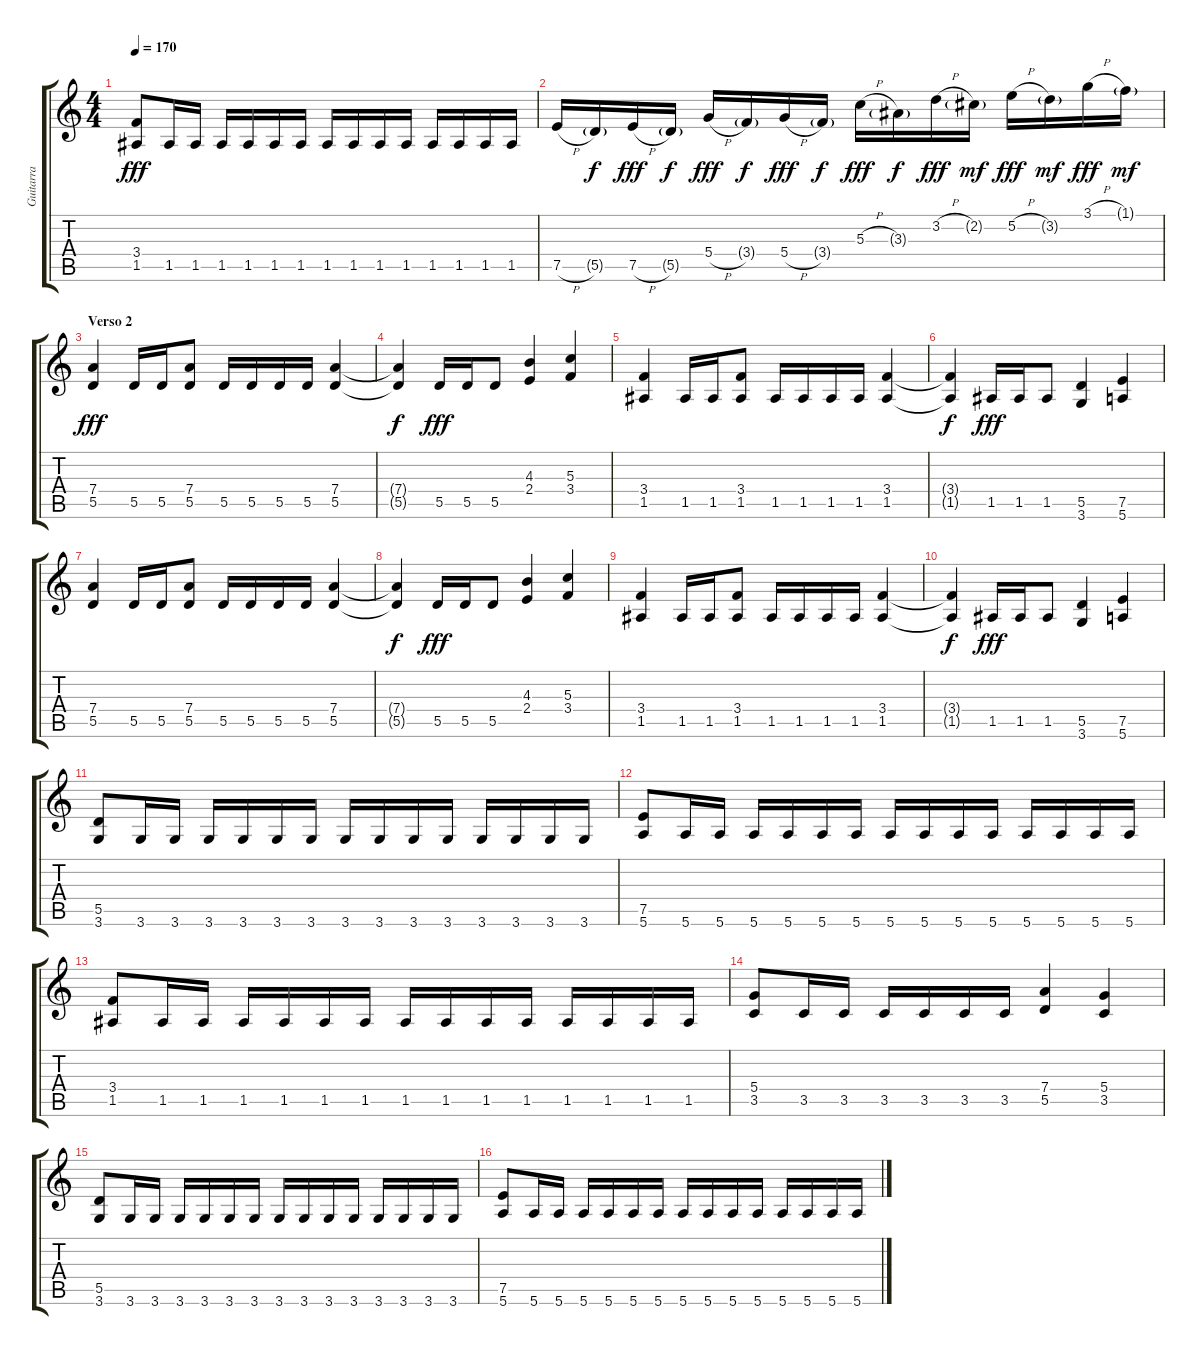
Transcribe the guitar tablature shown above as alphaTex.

\track ("Guitarra" "Guitarra") {instrument distortionguitar}
\staff {score tabs}
\tuning (E4 B3 G3 D3 A2 E2) {hide}
\ts (4 4)
\tempo 170
\clef g2
\ks c
(3.4 1.5).8{dy fff} 1.5.16 1.5.16 1.5.16 1.5.16 1.5.16 1.5.16 1.5.16 1.5.16 1.5.16 1.5.16 1.5.16 1.5.16 1.5.16 1.5.16 |
7.5{h}.16{balance 2} 5.5{g}.16{dy f} 7.5{h}.16{dy fff} 5.5{g}.16{dy f} 5.4{h}.16{dy fff} 3.4{g}.16{dy f} 5.4{h}.16{dy fff} 3.4{g}.16{dy f} 5.3{h}.16{dy fff} 3.3{g}.16{dy f} 3.2{h}.16{dy fff} 2.2{g}.16{dy mf} 5.2{h}.16{dy fff} 3.2{g}.16{dy mf} 3.1{h}.16{dy fff} 1.1{g}.16{dy mf} |
\section ("" "Verso 2")
(7.4 5.5).4{dy fff balance 8} 5.5.16 5.5.16 (7.4 5.5).8 5.5.16 5.5.16 5.5.16 5.5.16 (7.4 5.5).4 |
(7.4{t} 5.5{t}).4{dy f} 5.5.16{dy fff} 5.5.16 5.5.8 (4.3 2.4).4 (5.3 3.4).4 |
(3.4 1.5).4 1.5.16 1.5.16 (3.4 1.5).8 1.5.16 1.5.16 1.5.16 1.5.16 (3.4 1.5).4 |
(3.4{t} 1.5{t}).4{dy f} 1.5.16{dy fff} 1.5.16 1.5.8 (5.5 3.6).4 (7.5 5.6).4 |
(7.4 5.5).4 5.5.16 5.5.16 (7.4 5.5).8 5.5.16 5.5.16 5.5.16 5.5.16 (7.4 5.5).4 |
(7.4{t} 5.5{t}).4{dy f} 5.5.16{dy fff} 5.5.16 5.5.8 (4.3 2.4).4 (5.3 3.4).4 |
(3.4 1.5).4 1.5.16 1.5.16 (3.4 1.5).8 1.5.16 1.5.16 1.5.16 1.5.16 (3.4 1.5).4 |
(3.4{t} 1.5{t}).4{dy f} 1.5.16{dy fff} 1.5.16 1.5.8 (5.5 3.6).4 (7.5 5.6).4 |
(5.5 3.6).8 3.6.16 3.6.16 3.6.16 3.6.16 3.6.16 3.6.16 3.6.16 3.6.16 3.6.16 3.6.16 3.6.16 3.6.16 3.6.16 3.6.16 |
(7.5 5.6).8 5.6.16 5.6.16 5.6.16 5.6.16 5.6.16 5.6.16 5.6.16 5.6.16 5.6.16 5.6.16 5.6.16 5.6.16 5.6.16 5.6.16 |
(3.4 1.5).8 1.5.16 1.5.16 1.5.16 1.5.16 1.5.16 1.5.16 1.5.16 1.5.16 1.5.16 1.5.16 1.5.16 1.5.16 1.5.16 1.5.16 |
(5.4 3.5).8 3.5.16 3.5.16 3.5.16 3.5.16 3.5.16 3.5.16 (7.4 5.5).4 (5.4 3.5).4 |
(5.5 3.6).8 3.6.16 3.6.16 3.6.16 3.6.16 3.6.16 3.6.16 3.6.16 3.6.16 3.6.16 3.6.16 3.6.16 3.6.16 3.6.16 3.6.16 |
(7.5 5.6).8 5.6.16 5.6.16 5.6.16 5.6.16 5.6.16 5.6.16 5.6.16 5.6.16 5.6.16 5.6.16 5.6.16 5.6.16 5.6.16 5.6.16
